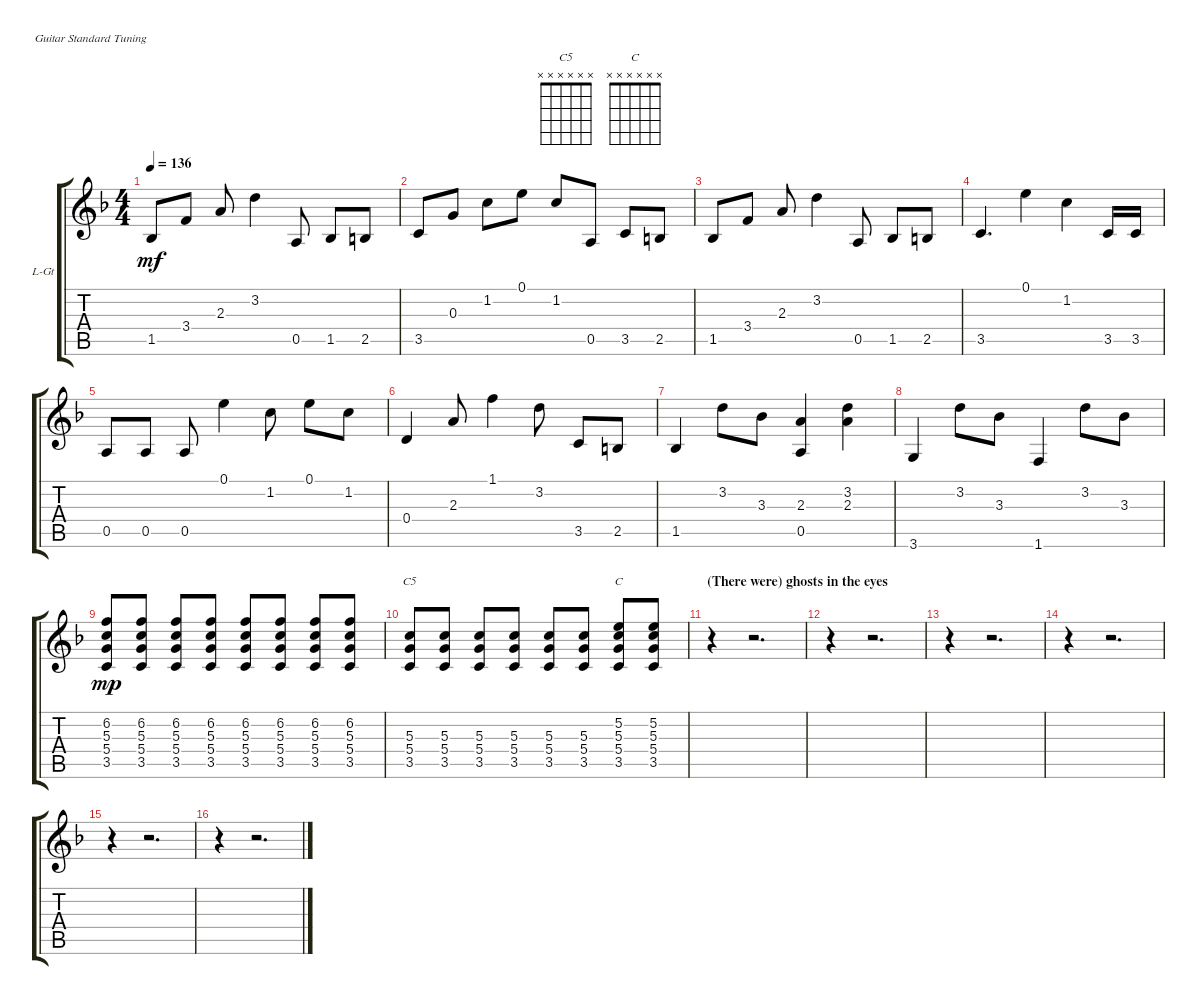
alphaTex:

\bracketExtendMode groupsimilarinstruments
\firstSystemTrackNameOrientation horizontal
\otherSystemsTrackNameOrientation horizontal
\track ("Lead Guitar" "L-Gt") {instrument distortionguitar}
\staff {score tabs}
\tuning (E4 B3 G3 D3 A2 E2)
\chord ("C5" x x x x x x)
\chord ("C" x x x x x x)
\ts (4 4)
\tempo 136
\clef g2
\ks f
1.5.8{dy mf} 3.4.8 2.3.8 3.2.4 0.5.8 1.5.8 2.5.8 |
3.5.8 0.3.8 1.2.8 0.1.8 1.2.8 0.5.8 3.5.8 2.5.8 |
1.5.8 3.4.8 2.3.8 3.2.4 0.5.8 1.5.8 2.5.8 |
3.5.4{d} 0.1.4 1.2.4 3.5.16 3.5.16 |
0.5.8 0.5.8 0.5.8 0.1.4 1.2.8 0.1.8 1.2.8 |
0.4.4 2.3.8 1.1.4 3.2.8 3.5.8 2.5.8 |
1.5.4 3.2.8 3.3.8 (2.3 0.5).4 (3.2 2.3).4 |
3.6.4 3.2.8 3.3.8 1.6.4 3.2.8 3.3.8 |
(6.2 5.3 5.4 3.5).8{dy mp} (6.2 5.3 5.4 3.5).8 (6.2 5.3 5.4 3.5).8 (6.2 5.3 5.4 3.5).8 (6.2 5.3 5.4 3.5).8 (6.2 5.3 5.4 3.5).8 (6.2 5.3 5.4 3.5).8 (6.2 5.3 5.4 3.5).8 |
(5.3 5.4 3.5).8{ch "C5"} (5.3 5.4 3.5).8 (5.3 5.4 3.5).8 (5.3 5.4 3.5).8 (5.3 5.4 3.5).8 (5.3 5.4 3.5).8 (5.2 5.3 5.4 3.5).8{ch "C"} (5.2 5.3 5.4 3.5).8 |
\section ("" "(There were) ghosts in the eyes")
r.4 r.2{d} |
r.4 r.2{d} |
r.4 r.2{d} |
r.4 r.2{d} |
r.4 r.2{d} |
r.4 r.2{d}
